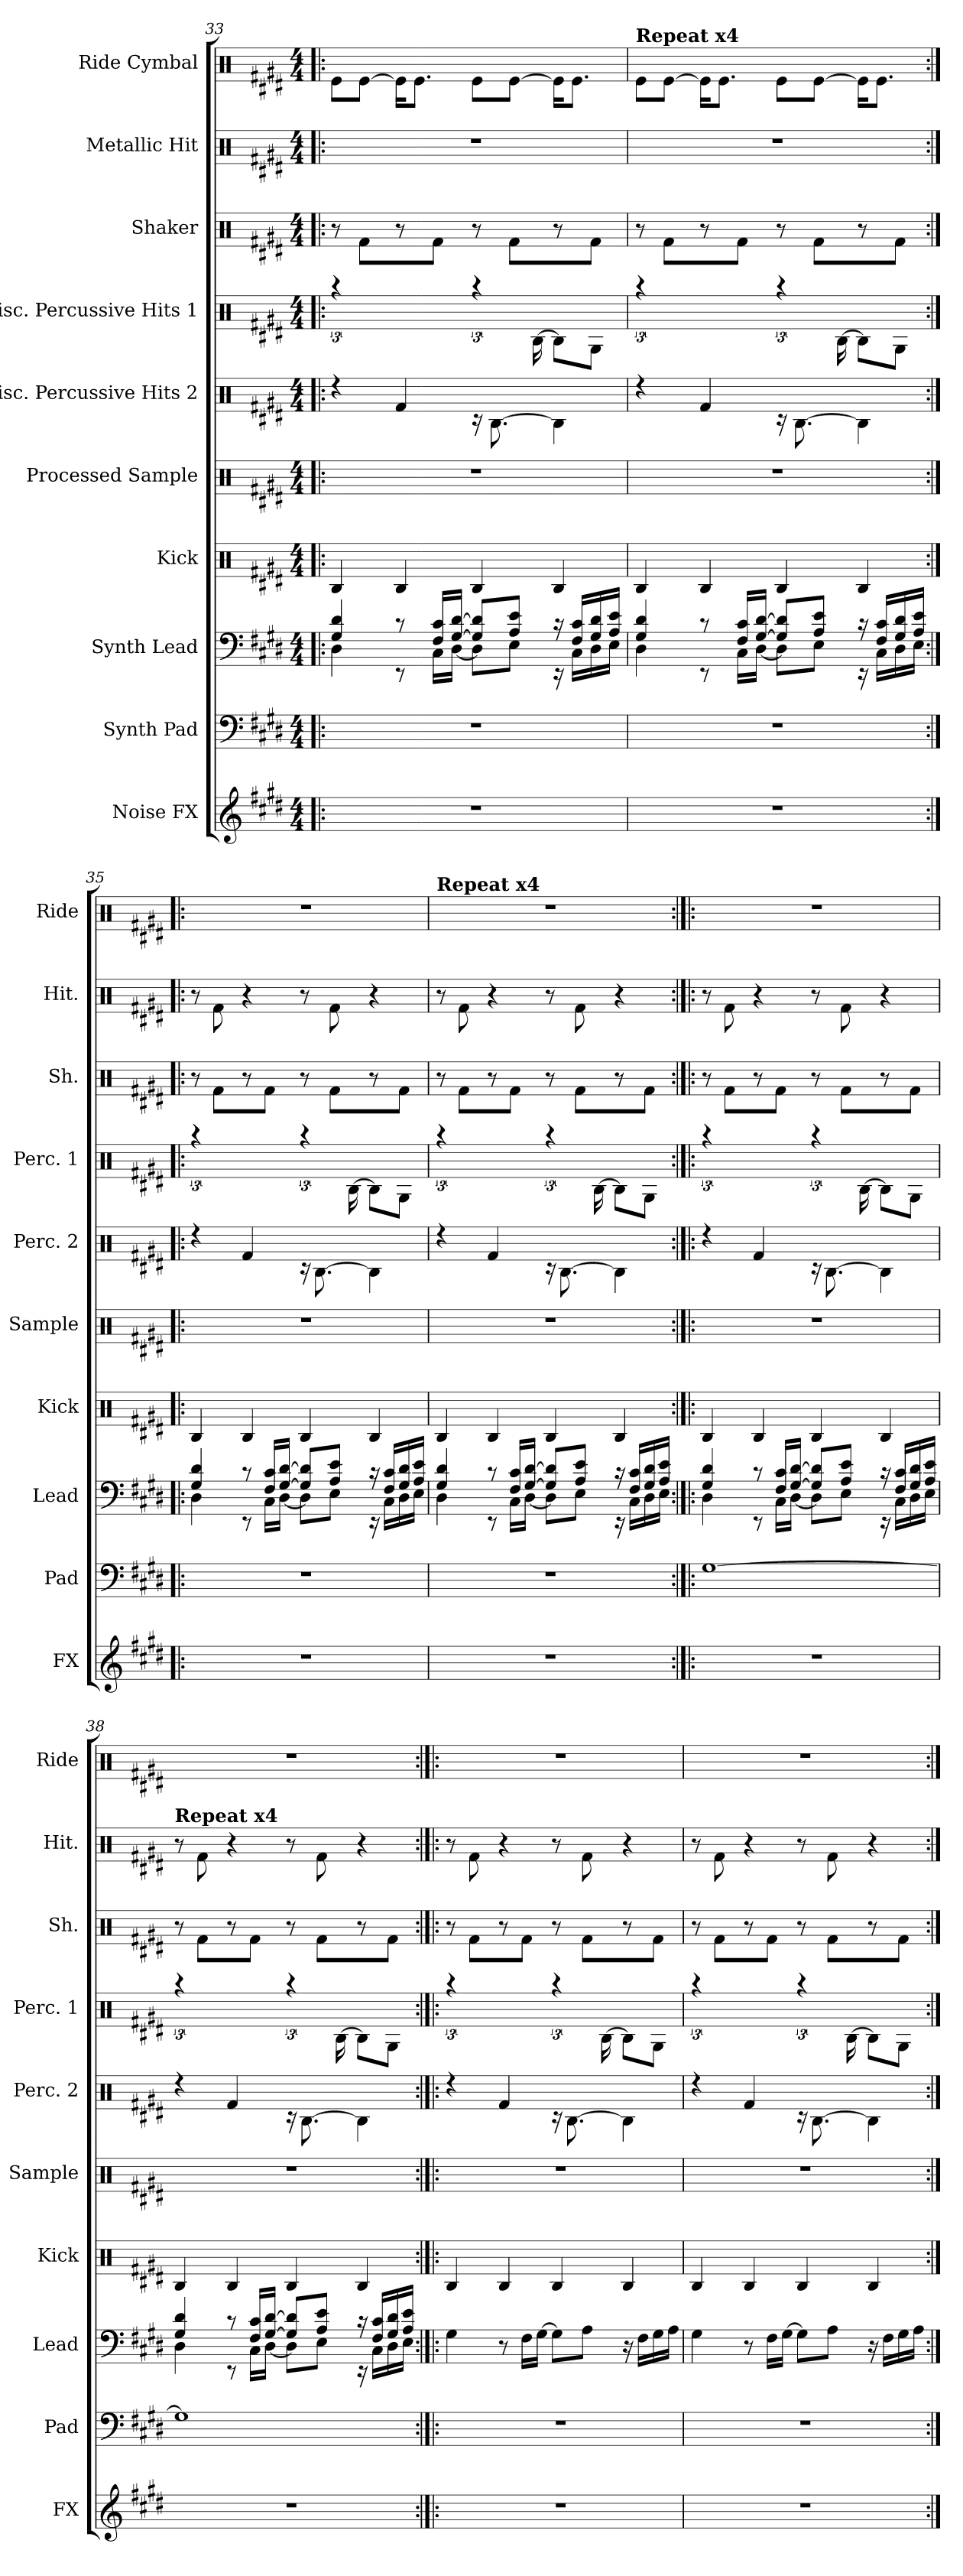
**kern	**kern	**kern	**kern	**kern	**kern	**kern	**kern	**kern	**kern
*part10	*part9	*part8	*part7	*part6	*part5	*part4	*part3	*part2	*part1
*staff10	*staff9	*staff8	*staff7	*staff6	*staff5	*staff4	*staff3	*staff2	*staff1
*I"Noise FX	*I"Synth Pad	*I"Synth Lead	*I"Kick	*I"Processed Sample	*I"Misc. Percussive Hits 2	*I"Misc. Percussive Hits 1	*I"Shaker	*I"Metallic Hit	*I"Ride Cymbal
*I'FX	*I'Pad	*I'Lead	*I'Kick	*I'Sample	*I'Perc. 2	*I'Perc. 1	*I'Sh.	*I'Hit.	*I'Ride
!!LO:PB:g=z
*clefG2	*clefF4	*clefF4	*clefX	*clefX	*clefX	*clefX	*clefX	*clefX	*clefX
*k[f#c#g#d#]	*k[f#c#g#d#]	*k[f#c#g#d#]	*k[f#c#g#d#]	*k[f#c#g#d#]	*k[f#c#g#d#]	*k[f#c#g#d#]	*k[f#c#g#d#]	*k[f#c#g#d#]	*k[f#c#g#d#]
*E:	*E:	*E:	*E:	*E:	*E:	*E:	*E:	*E:	*E:
*M4/4	*M4/4	*M4/4	*M4/4	*M4/4	*M4/4	*M4/4	*M4/4	*M4/4	*M4/4
=33!|:	=33!|:	=33!|:	=33!|:	=33!|:	=33!|:	=33!|:	=33!|:	=33!|:	=33!|:
*	*	*^	*	*	*^	*^	*	*	*
1r	1r	4G#/ 4d#/	4D#\	4RB/	1r	4rdd	2ryy	6raa	2ryy	8r	1r	8Re\L
.	.	.	.	.	.	.	.	.	.	8Rf\L	.	[8Re\J
.	.	.	.	.	.	.	.	12R/	.	.	.	.
.	.	8rc	8rEE	4RB/	.	4Rf/	.	4R/	.	8r	.	16Re\KL]
.	.	.	.	.	.	.	.	.	.	.	.	8.Re\J
.	.	16F#/ 16c#/LL	16C#\LL	.	.	.	.	.	.	8Rf\J	.	.
.	.	[>16G#/ [>16d#/JJ	[<16D#\JJ	.	.	.	.	.	.	.	.	.
.	.	8G#/] 8d#/]L	8D#\L]	4RB/	.	2ryy	16rc	6raa	8ryy	8r	.	8Re\L
.	.	.	.	.	.	.	[<8.RB\	.	.	.	.	.
.	.	8A/ 8e/J	8E\J	.	.	.	.	.	16ryy	8Rf\L	.	[8Re\J
.	.	.	.	.	.	.	.	12R/	.	.	.	.
.	.	.	.	.	.	.	.	.	[<16RB\	.	.	.
.	.	16rc	16rEE	4RB/	.	.	4RB\]	4R/	8RB\L]	8r	.	16Re\KL]
.	.	16F#/ 16c#/LL	16C#\LL	.	.	.	.	.	.	.	.	8.Re\J
.	.	16G#/ 16d#/	16D#\	.	.	.	.	.	8RG\J	8Rf\J	.	.
.	.	16A/ 16e/JJ	16E\JJ	.	.	.	.	.	.	.	.	.
=34	=34	=34	=34	=34	=34	=34	=34	=34	=34	=34	=34	=34
!	!	!	!	!	!	!	!	!	!	!	!	!LO:TX:a:B:t=Repeat x4
1r	1r	4G#/ 4d#/	4D#\	4RB/	1r	4rdd	2ryy	6raa	2ryy	8r	1r	8Re\L
.	.	.	.	.	.	.	.	.	.	8Rf\L	.	[8Re\J
.	.	.	.	.	.	.	.	12R/	.	.	.	.
.	.	8rc	8rEE	4RB/	.	4Rf/	.	4R/	.	8r	.	16Re\KL]
.	.	.	.	.	.	.	.	.	.	.	.	8.Re\J
.	.	16F#/ 16c#/LL	16C#\LL	.	.	.	.	.	.	8Rf\J	.	.
.	.	[>16G#/ [>16d#/JJ	[<16D#\JJ	.	.	.	.	.	.	.	.	.
.	.	8G#/] 8d#/]L	8D#\L]	4RB/	.	2ryy	16rc	6raa	8ryy	8r	.	8Re\L
.	.	.	.	.	.	.	[<8.RB\	.	.	.	.	.
.	.	8A/ 8e/J	8E\J	.	.	.	.	.	16ryy	8Rf\L	.	[8Re\J
.	.	.	.	.	.	.	.	12R/	.	.	.	.
.	.	.	.	.	.	.	.	.	[<16RB\	.	.	.
.	.	16rc	16rEE	4RB/	.	.	4RB\]	4R/	8RB\L]	8r	.	16Re\KL]
.	.	16F#/ 16c#/LL	16C#\LL	.	.	.	.	.	.	.	.	8.Re\J
.	.	16G#/ 16d#/	16D#\	.	.	.	.	.	8RG\J	8Rf\J	.	.
.	.	16A/ 16e/JJ	16E\JJ	.	.	.	.	.	.	.	.	.
=35:|!|:	=35:|!|:	=35:|!|:	=35:|!|:	=35:|!|:	=35:|!|:	=35:|!|:	=35:|!|:	=35:|!|:	=35:|!|:	=35:|!|:	=35:|!|:	=35:|!|:
1r	1r	4G#/ 4d#/	4D#\	4RB/	1r	4rdd	2ryy	6raa	2ryy	8r	8r	1r
.	.	.	.	.	.	.	.	.	.	8Rf\L	8Rf\	.
.	.	.	.	.	.	.	.	12R/	.	.	.	.
.	.	8rc	8rEE	4RB/	.	4Rf/	.	4R/	.	8r	4r	.
.	.	16F#/ 16c#/LL	16C#\LL	.	.	.	.	.	.	8Rf\J	.	.
.	.	[>16G#/ [>16d#/JJ	[<16D#\JJ	.	.	.	.	.	.	.	.	.
.	.	8G#/] 8d#/]L	8D#\L]	4RB/	.	2ryy	16rc	6raa	8ryy	8r	8r	.
.	.	.	.	.	.	.	[<8.RB\	.	.	.	.	.
.	.	8A/ 8e/J	8E\J	.	.	.	.	.	16ryy	8Rf\L	8Rf\	.
.	.	.	.	.	.	.	.	12R/	.	.	.	.
.	.	.	.	.	.	.	.	.	[<16RB\	.	.	.
.	.	16rc	16rEE	4RB/	.	.	4RB\]	4R/	8RB\L]	8r	4r	.
.	.	16F#/ 16c#/LL	16C#\LL	.	.	.	.	.	.	.	.	.
.	.	16G#/ 16d#/	16D#\	.	.	.	.	.	8RG\J	8Rf\J	.	.
.	.	16A/ 16e/JJ	16E\JJ	.	.	.	.	.	.	.	.	.
=36	=36	=36	=36	=36	=36	=36	=36	=36	=36	=36	=36	=36
!	!	!	!	!	!	!	!	!	!	!	!	!LO:TX:a:B:t=Repeat x4
1r	1r	4G#/ 4d#/	4D#\	4RB/	1r	4rdd	2ryy	6raa	2ryy	8r	8r	1r
.	.	.	.	.	.	.	.	.	.	8Rf\L	8Rf\	.
.	.	.	.	.	.	.	.	12R/	.	.	.	.
.	.	8rc	8rEE	4RB/	.	4Rf/	.	4R/	.	8r	4r	.
.	.	16F#/ 16c#/LL	16C#\LL	.	.	.	.	.	.	8Rf\J	.	.
.	.	[>16G#/ [>16d#/JJ	[<16D#\JJ	.	.	.	.	.	.	.	.	.
.	.	8G#/] 8d#/]L	8D#\L]	4RB/	.	2ryy	16rc	6raa	8ryy	8r	8r	.
.	.	.	.	.	.	.	[<8.RB\	.	.	.	.	.
.	.	8A/ 8e/J	8E\J	.	.	.	.	.	16ryy	8Rf\L	8Rf\	.
.	.	.	.	.	.	.	.	12R/	.	.	.	.
.	.	.	.	.	.	.	.	.	[<16RB\	.	.	.
.	.	16rc	16rEE	4RB/	.	.	4RB\]	4R/	8RB\L]	8r	4r	.
.	.	16F#/ 16c#/LL	16C#\LL	.	.	.	.	.	.	.	.	.
.	.	16G#/ 16d#/	16D#\	.	.	.	.	.	8RG\J	8Rf\J	.	.
.	.	16A/ 16e/JJ	16E\JJ	.	.	.	.	.	.	.	.	.
!!LO:LB:g=z
=37:|!|:	=37:|!|:	=37:|!|:	=37:|!|:	=37:|!|:	=37:|!|:	=37:|!|:	=37:|!|:	=37:|!|:	=37:|!|:	=37:|!|:	=37:|!|:	=37:|!|:
1r	[1G#	4G#/ 4d#/	4D#\	4RB/	1r	4rdd	2ryy	6raa	2ryy	8r	8r	1r
.	.	.	.	.	.	.	.	.	.	8Rf\L	8Rf\	.
.	.	.	.	.	.	.	.	12R/	.	.	.	.
.	.	8rc	8rEE	4RB/	.	4Rf/	.	4R/	.	8r	4r	.
.	.	16F#/ 16c#/LL	16C#\LL	.	.	.	.	.	.	8Rf\J	.	.
.	.	[>16G#/ [>16d#/JJ	[<16D#\JJ	.	.	.	.	.	.	.	.	.
.	.	8G#/] 8d#/]L	8D#\L]	4RB/	.	2ryy	16rc	6raa	8ryy	8r	8r	.
.	.	.	.	.	.	.	[<8.RB\	.	.	.	.	.
.	.	8A/ 8e/J	8E\J	.	.	.	.	.	16ryy	8Rf\L	8Rf\	.
.	.	.	.	.	.	.	.	12R/	.	.	.	.
.	.	.	.	.	.	.	.	.	[<16RB\	.	.	.
.	.	16rc	16rEE	4RB/	.	.	4RB\]	4R/	8RB\L]	8r	4r	.
.	.	16F#/ 16c#/LL	16C#\LL	.	.	.	.	.	.	.	.	.
.	.	16G#/ 16d#/	16D#\	.	.	.	.	.	8RG\J	8Rf\J	.	.
.	.	16A/ 16e/JJ	16E\JJ	.	.	.	.	.	.	.	.	.
=38	=38	=38	=38	=38	=38	=38	=38	=38	=38	=38	=38	=38
!	!	!	!	!	!	!	!	!	!	!	!LO:TX:a:B:t=Repeat x4	!
1r	1G#]	4G#/ 4d#/	4D#\	4RB/	1r	4rdd	2ryy	6raa	2ryy	8r	8r	1r
.	.	.	.	.	.	.	.	.	.	8Rf\L	8Rf\	.
.	.	.	.	.	.	.	.	12R/	.	.	.	.
.	.	8rc	8rEE	4RB/	.	4Rf/	.	4R/	.	8r	4r	.
.	.	16F#/ 16c#/LL	16C#\LL	.	.	.	.	.	.	8Rf\J	.	.
.	.	[>16G#/ [>16d#/JJ	[<16D#\JJ	.	.	.	.	.	.	.	.	.
.	.	8G#/] 8d#/]L	8D#\L]	4RB/	.	2ryy	16rc	6raa	8ryy	8r	8r	.
.	.	.	.	.	.	.	[<8.RB\	.	.	.	.	.
.	.	8A/ 8e/J	8E\J	.	.	.	.	.	16ryy	8Rf\L	8Rf\	.
.	.	.	.	.	.	.	.	12R/	.	.	.	.
.	.	.	.	.	.	.	.	.	[<16RB\	.	.	.
.	.	16rc	16rEE	4RB/	.	.	4RB\]	4R/	8RB\L]	8r	4r	.
.	.	16F#/ 16c#/LL	16C#\LL	.	.	.	.	.	.	.	.	.
.	.	16G#/ 16d#/	16D#\	.	.	.	.	.	8RG\J	8Rf\J	.	.
.	.	16A/ 16e/JJ	16E\JJ	.	.	.	.	.	.	.	.	.
*	*	*v	*v	*	*	*	*	*	*	*	*	*
=39:|!|:	=39:|!|:	=39:|!|:	=39:|!|:	=39:|!|:	=39:|!|:	=39:|!|:	=39:|!|:	=39:|!|:	=39:|!|:	=39:|!|:	=39:|!|:
1r	1r	4G#\	4RB/	1r	4rdd	2ryy	6raa	2ryy	8r	8r	1r
.	.	.	.	.	.	.	.	.	8Rf\L	8Rf\	.
.	.	.	.	.	.	.	12R/	.	.	.	.
.	.	8r	4RB/	.	4Rf/	.	4R/	.	8r	4r	.
.	.	16F#\LL	.	.	.	.	.	.	8Rf\J	.	.
.	.	[16G#\JJ	.	.	.	.	.	.	.	.	.
.	.	8G#\L]	4RB/	.	2ryy	16rc	6raa	8ryy	8r	8r	.
.	.	.	.	.	.	[<8.RB\	.	.	.	.	.
.	.	8A\J	.	.	.	.	.	16ryy	8Rf\L	8Rf\	.
.	.	.	.	.	.	.	12R/	.	.	.	.
.	.	.	.	.	.	.	.	[<16RB\	.	.	.
.	.	16r	4RB/	.	.	4RB\]	4R/	8RB\L]	8r	4r	.
.	.	16F#\LL	.	.	.	.	.	.	.	.	.
.	.	16G#\	.	.	.	.	.	8RG\J	8Rf\J	.	.
.	.	16A\JJ	.	.	.	.	.	.	.	.	.
=40	=40	=40	=40	=40	=40	=40	=40	=40	=40	=40	=40
1r	1r	4G#\	4RB/	1r	4rdd	2ryy	6raa	2ryy	8r	8r	1r
.	.	.	.	.	.	.	.	.	8Rf\L	8Rf\	.
.	.	.	.	.	.	.	12R/	.	.	.	.
.	.	8r	4RB/	.	4Rf/	.	4R/	.	8r	4r	.
.	.	16F#\LL	.	.	.	.	.	.	8Rf\J	.	.
.	.	[16G#\JJ	.	.	.	.	.	.	.	.	.
.	.	8G#\L]	4RB/	.	2ryy	16rc	6raa	8ryy	8r	8r	.
.	.	.	.	.	.	[<8.RB\	.	.	.	.	.
.	.	8A\J	.	.	.	.	.	16ryy	8Rf\L	8Rf\	.
.	.	.	.	.	.	.	12R/	.	.	.	.
.	.	.	.	.	.	.	.	[<16RB\	.	.	.
.	.	16r	4RB/	.	.	4RB\]	4R/	8RB\L]	8r	4r	.
.	.	16F#\LL	.	.	.	.	.	.	.	.	.
.	.	16G#\	.	.	.	.	.	8RG\J	8Rf\J	.	.
.	.	16A\JJ	.	.	.	.	.	.	.	.	.
*	*	*	*	*	*v	*v	*	*	*	*	*
*	*	*	*	*	*	*v	*v	*	*	*
=:|!	=:|!	=:|!	=:|!	=:|!	=:|!	=:|!	=:|!	=:|!	=:|!
*-	*-	*-	*-	*-	*-	*-	*-	*-	*-
